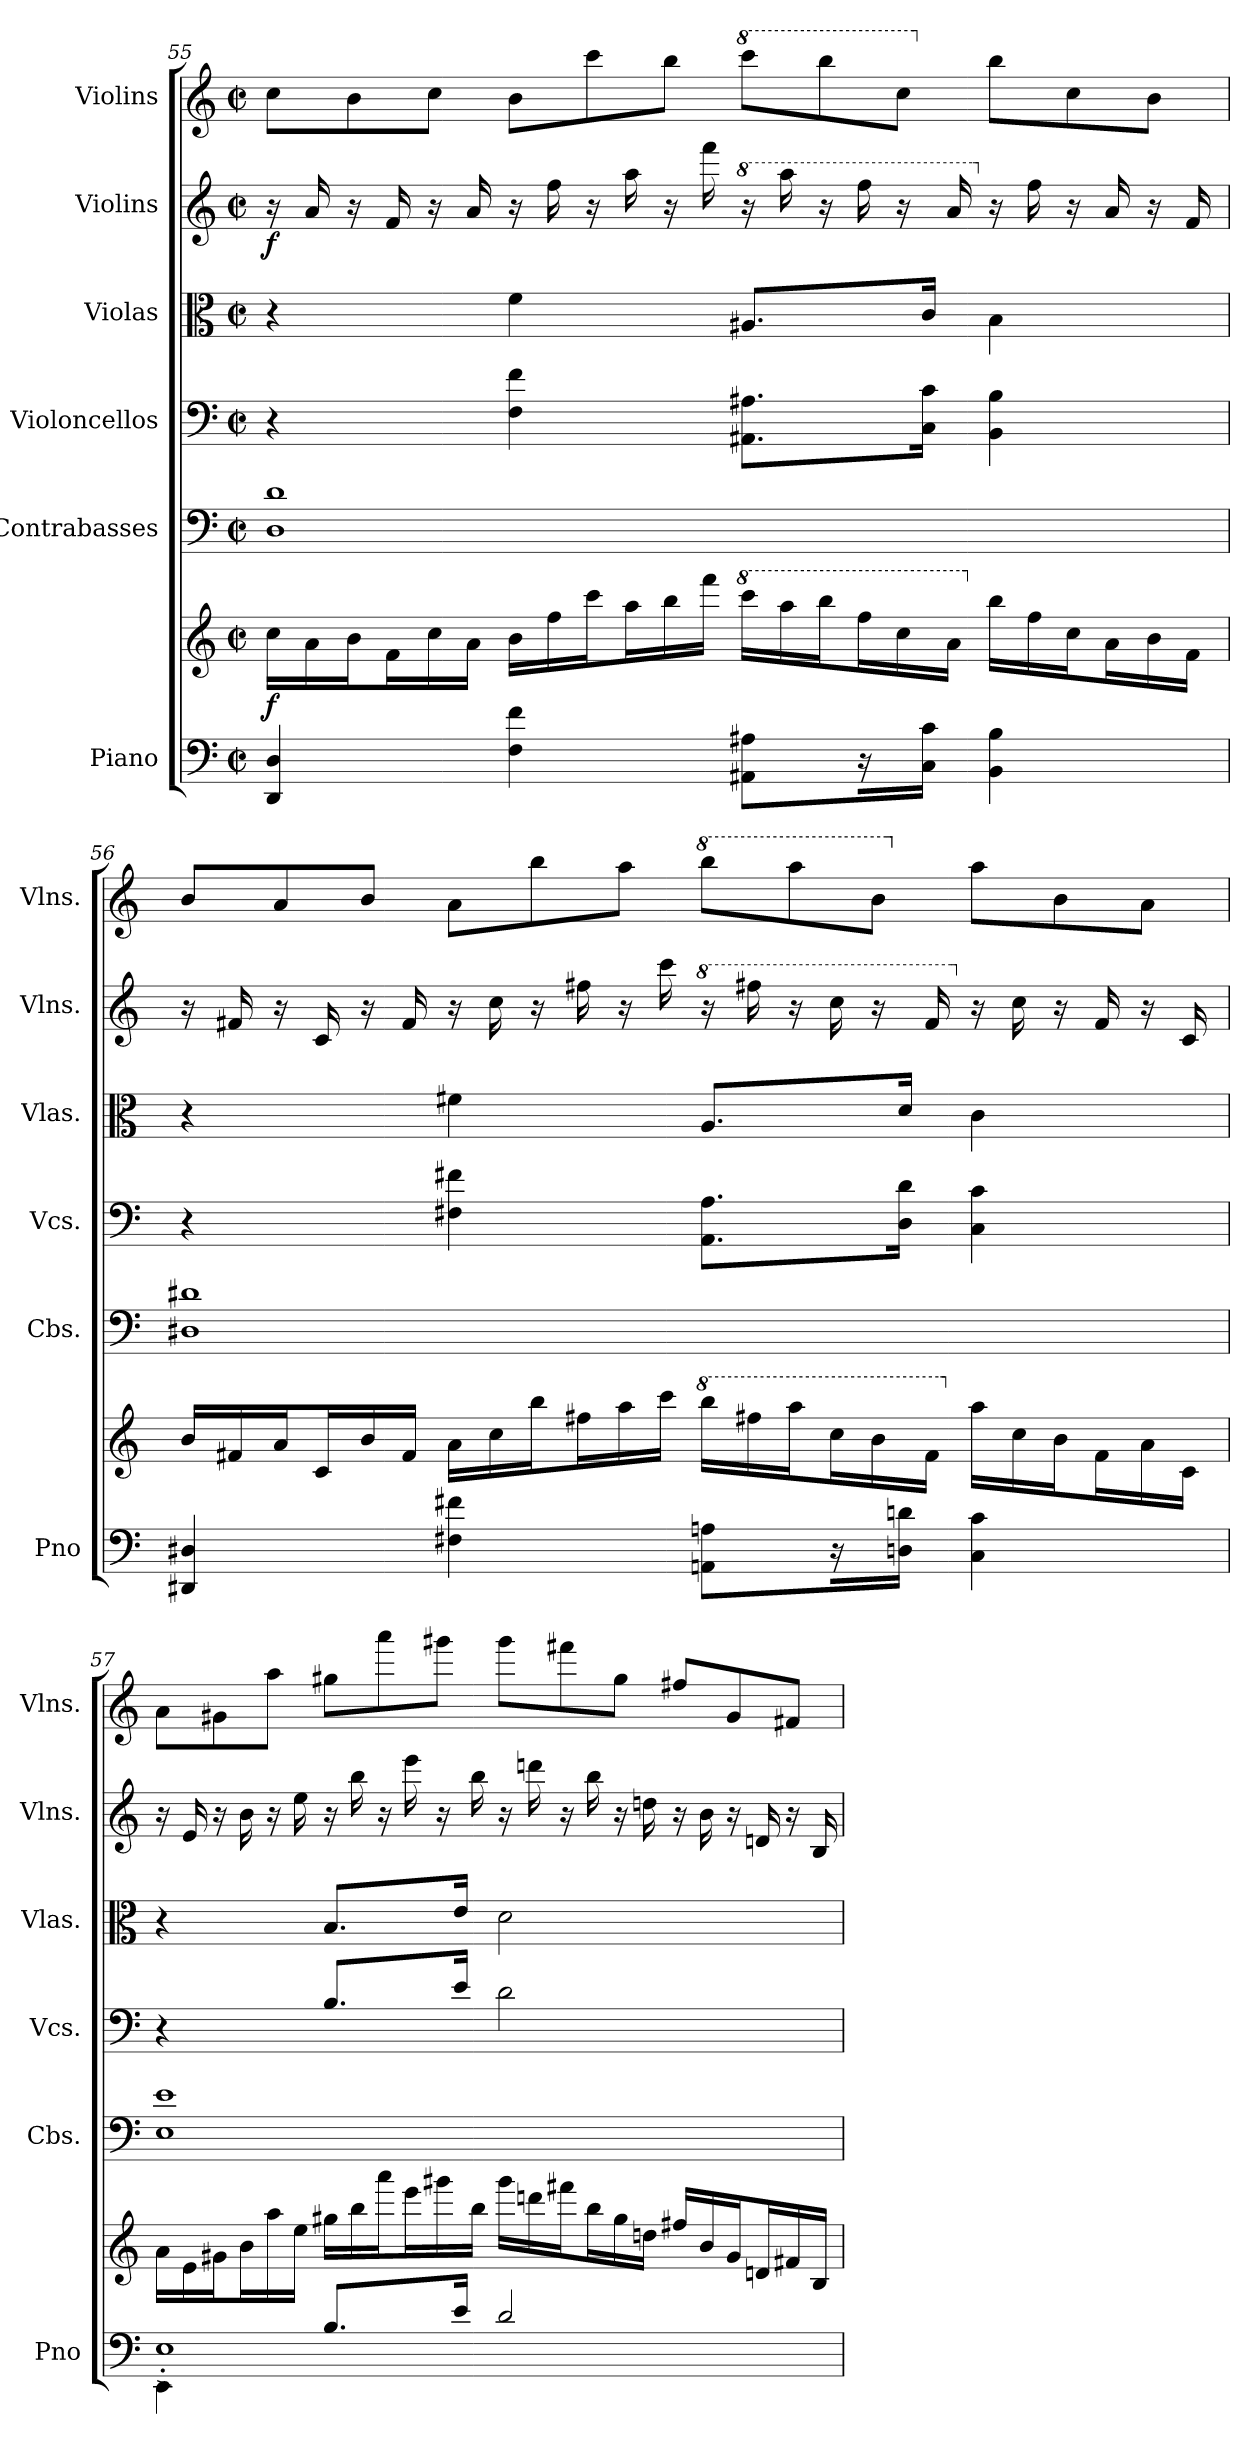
**kern	**kern	**dynam	**kern	**kern	**kern	**kern	**dynam	**kern
*part6	*part6	*part6	*part5	*part4	*part3	*part2	*part2	*part1
*staff7	*staff6	*staff6/7	*staff5	*staff4	*staff3	*staff2	*staff2	*staff1
*I"Piano	*	*	*I"Contrabasses	*I"Violoncellos	*I"Violas	*I"Violins	*	*I"Violins
*I'Pno	*	*	*I'Cbs.	*I'Vcs.	*I'Vlas.	*I'Vlns.	*	*I'Vlns.
!!LO:LB:g=z
*clefF4	*clefG2	*	*clefF4	*clefF4	*clefC3	*clefG2	*	*clefG2
*	*	*	*ITrd7c12	*	*	*	*	*
*k[]	*k[]	*	*k[]	*k[]	*k[]	*k[]	*	*k[]
*M4/4	*M4/4	*	*M4/4	*M4/4	*M4/4	*M4/4	*	*M4/4
*met(c|)	*met(c|)	*	*met(c|)	*met(c|)	*met(c|)	*met(c|)	*	*met(c|)
=55	=55	=55	=55	=55	=55	=55	=55	=55
*^	*	*	*	*	*	*	*	*
*	*	*Xtuplet	*	*	*	*	*Xtuplet	*	*Xtuplet
!	!	!	!LO:DY:b	!	!	!	!	!LO:DY:b	!
4DD/ 4D/	2ryy	24cc\LL	f	1DD 1D	4r	4r	24r	f	12cc\L
.	.	24a\	.	.	.	.	24a/	.	.
.	.	24b\J	.	.	.	.	24r	.	12b\
.	.	24f\L	.	.	.	.	24f/	.	.
.	.	24cc\	.	.	.	.	24r	.	12cc\J
.	.	24a\JJ	.	.	.	.	24a/	.	.
4F\ 4f\	.	24b\LL	.	.	4F\ 4f\	4f\	24r	.	12b\L
.	.	24ff\	.	.	.	.	24ff\	.	.
.	.	24ccc\J	.	.	.	.	24r	.	12ccc\
.	.	24aa\L	.	.	.	.	24aa\	.	.
.	.	24bb\	.	.	.	.	24r	.	12bb\J
.	.	24fff\JJ	.	.	.	.	24fff\	.	.
*	*	*8va	*	*	*	*	*	*	*
*	*	*	*	*	*	*	*8va	*	*
*	*	*	*	*	*	*	*	*	*8va
8ryy	8AA#X\ 8A#X\L	24cccc\LL	.	.	8.AA#X\ 8.A#X\L	8.A#X/L	24r	.	12cccc\L
.	.	24aaa\	.	.	.	.	24aaa\	.	.
.	.	24bbb\J	.	.	.	.	24r	.	12bbb\
16r	16ryy	24fff\L	.	.	.	.	24fff\	.	.
.	.	24ccc\	.	.	.	.	24r	.	12ccc\J
16ryy	16C\ 16c\Jk	.	.	.	16C\ 16c\Jk	16c/Jk	.	.	.
.	.	24aa\JJ	.	.	.	.	24aa/	.	.
*	*	*X8va	*	*	*	*	*	*	*
*	*	*	*	*	*	*	*X8va	*	*
*	*	*	*	*	*	*	*	*	*X8va
4BB\ 4B\	4ryy	24bb\LL	.	.	4BB\ 4B\	4B\	24r	.	12bb\L
.	.	24ff\	.	.	.	.	24ff\	.	.
.	.	24cc\J	.	.	.	.	24r	.	12cc\
.	.	24a\L	.	.	.	.	24a/	.	.
.	.	24b\	.	.	.	.	24r	.	12b\J
.	.	24f\JJ	.	.	.	.	24f/	.	.
=56	=56	=56	=56	=56	=56	=56	=56	=56	=56
4DD#X/ 4D#X/	2ryy	24b/LL	.	1DD#X 1D#X	4r	4r	24r	.	12b/L
.	.	24f#X/	.	.	.	.	24f#X/	.	.
.	.	24a/J	.	.	.	.	24r	.	12a/
.	.	24c/L	.	.	.	.	24c/	.	.
.	.	24b/	.	.	.	.	24r	.	12b/J
.	.	24f#/JJ	.	.	.	.	24f#/	.	.
4F#X\ 4f#X\	.	24a\LL	.	.	4F#X\ 4f#X\	4f#X\	24r	.	12a\L
.	.	24cc\	.	.	.	.	24cc\	.	.
.	.	24bb\J	.	.	.	.	24r	.	12bb\
.	.	24ff#X\L	.	.	.	.	24ff#X\	.	.
.	.	24aa\	.	.	.	.	24r	.	12aa\J
.	.	24ccc\JJ	.	.	.	.	24ccc\	.	.
*	*	*8va	*	*	*	*	*	*	*
*	*	*	*	*	*	*	*8va	*	*
*	*	*	*	*	*	*	*	*	*8va
8ryy	8AAn\ 8An\L	24bbb\LL	.	.	8.AA\ 8.A\L	8.A/L	24r	.	12bbb\L
.	.	24fff#X\	.	.	.	.	24fff#X\	.	.
.	.	24aaa\J	.	.	.	.	24r	.	12aaa\
16r	16ryy	24ccc\L	.	.	.	.	24ccc\	.	.
.	.	24bb\	.	.	.	.	24r	.	12bb\J
16ryy	16Dn\ 16dn\Jk	.	.	.	16D\ 16d\Jk	16d/Jk	.	.	.
.	.	24ff#\JJ	.	.	.	.	24ff#/	.	.
*	*	*X8va	*	*	*	*	*	*	*
*	*	*	*	*	*	*	*X8va	*	*
*	*	*	*	*	*	*	*	*	*X8va
4C\ 4c\	4ryy	24aa\LL	.	.	4C\ 4c\	4c\	24r	.	12aa\L
.	.	24cc\	.	.	.	.	24cc\	.	.
.	.	24b\J	.	.	.	.	24r	.	12b\
.	.	24f#\L	.	.	.	.	24f#/	.	.
.	.	24a\	.	.	.	.	24r	.	12a\J
.	.	24c\JJ	.	.	.	.	24c/	.	.
!!LO:LB:g=z
=57	=57	=57	=57	=57	=57	=57	=57	=57	=57
4EE'\	1E^	24a\LL	.	1EE 1E	4r	4r	24r	.	12a\L
.	.	24e\	.	.	.	.	24e/	.	.
.	.	24g#X\J	.	.	.	.	24r	.	12g#X\
.	.	24b\L	.	.	.	.	24b\	.	.
.	.	24aa\	.	.	.	.	24r	.	12aa\J
.	.	24ee\JJ	.	.	.	.	24ee\	.	.
8.B/L	.	24gg#X\LL	.	.	8.B/L	8.B/L	24r	.	12gg#X\L
.	.	24bb\	.	.	.	.	24bb\	.	.
.	.	24aaa\J	.	.	.	.	24r	.	12aaa\
.	.	24eee\L	.	.	.	.	24eee\	.	.
.	.	24ggg#X\	.	.	.	.	24r	.	12ggg#X\J
16e/Jk	.	.	.	.	16e/Jk	16e/Jk	.	.	.
.	.	24bb\JJ	.	.	.	.	24bb\	.	.
2d/	.	24ggg#\LL	.	.	2d\	2d\	24r	.	12ggg#\L
.	.	24dddn\	.	.	.	.	24dddn\	.	.
.	.	24fff#X\J	.	.	.	.	24r	.	12fff#X\
.	.	24bb\L	.	.	.	.	24bb\	.	.
.	.	24gg#\	.	.	.	.	24r	.	12gg#\J
.	.	24ddn\JJ	.	.	.	.	24ddn\	.	.
.	.	24ff#X/LL	.	.	.	.	24r	.	12ff#X/L
.	.	24b/	.	.	.	.	24b\	.	.
.	.	24g#/J	.	.	.	.	24r	.	12g#/
.	.	24dn/L	.	.	.	.	24dn/	.	.
.	.	24f#X/	.	.	.	.	24r	.	12f#X/J
.	.	24B/JJ	.	.	.	.	24B/	.	.
*v	*v	*	*	*	*	*	*	*	*
=	=	=	=	=	=	=	=	=
*-	*-	*-	*-	*-	*-	*-	*-	*-
